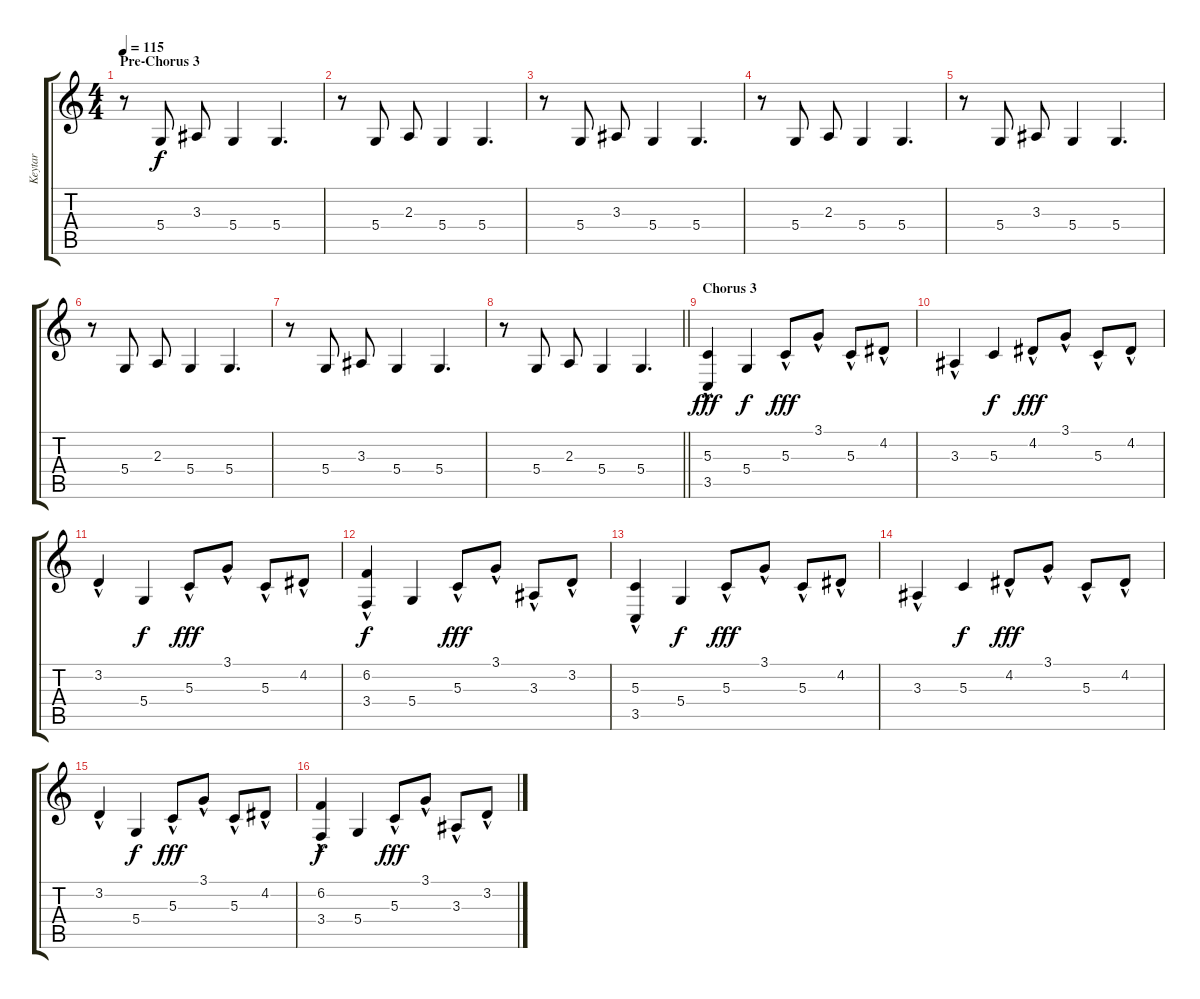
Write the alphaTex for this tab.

\track ("Keytar" "Keytar") {instrument pizzicatostrings}
\staff {score tabs}
\tuning (E4 B3 G3 D3 A2 E2) {hide}
\ts (4 4)
\section ("" "Pre-Chorus 3")
\tempo 115
\clef g2
\ks c
r.8{dy f} 5.4.8 3.3.8 5.4.4 5.4.4{d} |
r.8 5.4.8 2.3.8 5.4.4 5.4.4{d} |
r.8 5.4.8 3.3.8 5.4.4 5.4.4{d} |
r.8 5.4.8 2.3.8 5.4.4 5.4.4{d} |
r.8 5.4.8 3.3.8 5.4.4 5.4.4{d} |
r.8 5.4.8 2.3.8 5.4.4 5.4.4{d} |
r.8 5.4.8 3.3.8 5.4.4 5.4.4{d} |
\barLineRight lightlight
r.8 5.4.8 2.3.8 5.4.4 5.4.4{d} |
\section ("" "Chorus 3")
(5.3{hac} 3.5).4{dy fff} 5.4.4{dy f} 5.3{hac}.8{dy fff} 3.1{hac}.8 5.3{hac}.8 4.2{hac}.8 |
3.3{hac}.4 5.3.4{dy f} 4.2{hac}.8{dy fff} 3.1{hac}.8 5.3{hac}.8 4.2{hac}.8 |
3.2{hac}.4 5.4.4{dy f} 5.3{hac}.8{dy fff} 3.1{hac}.8 5.3{hac}.8 4.2{hac}.8 |
(6.2{hac} 3.4).4{dy f} 5.4.4 5.3{hac}.8{dy fff} 3.1{hac}.8 3.3{hac}.8 3.2{hac}.8 |
(5.3{hac} 3.5).4 5.4.4{dy f} 5.3{hac}.8{dy fff} 3.1{hac}.8 5.3{hac}.8 4.2{hac}.8 |
3.3{hac}.4 5.3.4{dy f} 4.2{hac}.8{dy fff} 3.1{hac}.8 5.3{hac}.8 4.2{hac}.8 |
3.2{hac}.4 5.4.4{dy f} 5.3{hac}.8{dy fff} 3.1{hac}.8 5.3{hac}.8 4.2{hac}.8 |
(6.2{hac} 3.4).4{dy f} 5.4.4 5.3{hac}.8{dy fff} 3.1{hac}.8 3.3{hac}.8 3.2{hac}.8
